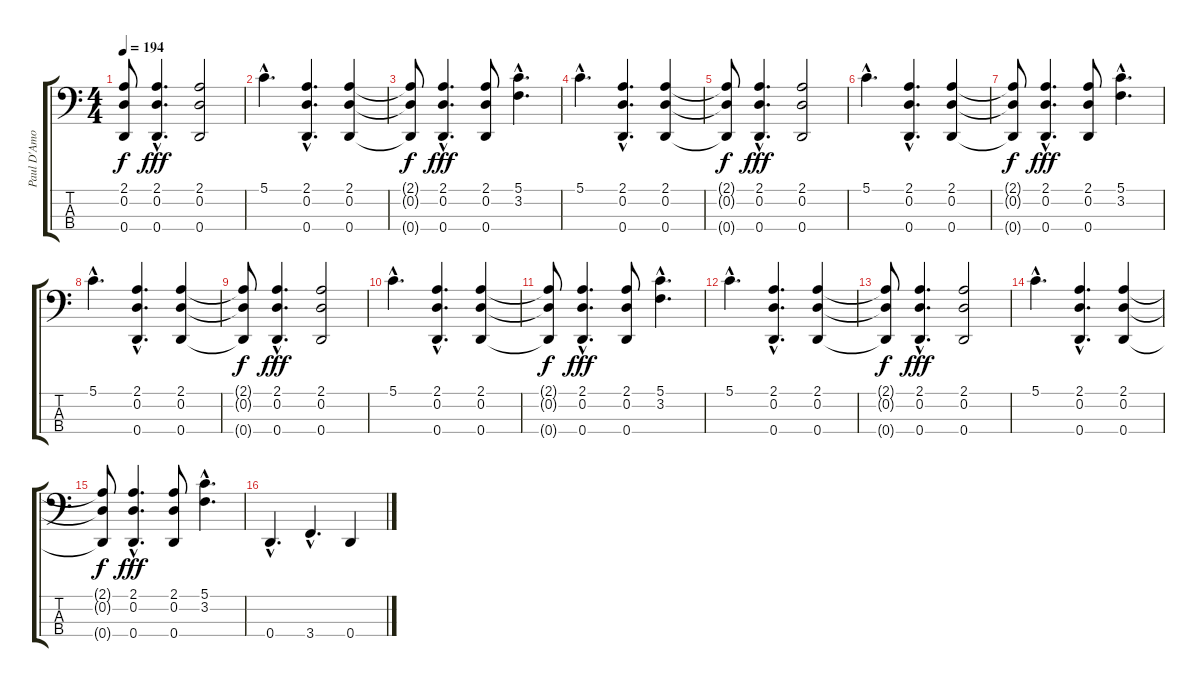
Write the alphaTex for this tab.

\track ("Paul D'Amour" "Paul D'Amo") {instrument electricbasspick}
\staff {score tabs}
\tuning (G2 D2 A1 D1) {hide}
\ts (4 4)
\tempo 194
\clef f4
\ks c
(2.1{t} 0.2{t} 0.4{t}).8{dy f} (2.1{hac} 0.2{hac} 0.4{hac}).4{d dy fff} (2.1 0.2 0.4).2 |
5.1{hac}.4{d} (2.1{hac} 0.2{hac} 0.4{hac}).4{d} (2.1 0.2 0.4).4 |
(2.1{t} 0.2{t} 0.4{t}).8{dy f} (2.1{hac} 0.2{hac} 0.4{hac}).4{d dy fff} (2.1 0.2 0.4).8 (5.1{hac} 3.2{hac}).4{d} |
5.1{hac}.4{d} (2.1{hac} 0.2{hac} 0.4{hac}).4{d} (2.1 0.2 0.4).4 |
(2.1{t} 0.2{t} 0.4{t}).8{dy f} (2.1{hac} 0.2{hac} 0.4{hac}).4{d dy fff} (2.1 0.2 0.4).2 |
5.1{hac}.4{d} (2.1{hac} 0.2{hac} 0.4{hac}).4{d} (2.1 0.2 0.4).4 |
(2.1{t} 0.2{t} 0.4{t}).8{dy f} (2.1{hac} 0.2{hac} 0.4{hac}).4{d dy fff} (2.1 0.2 0.4).8 (5.1{hac} 3.2{hac}).4{d} |
5.1{hac}.4{d} (2.1{hac} 0.2{hac} 0.4{hac}).4{d} (2.1 0.2 0.4).4 |
(2.1{t} 0.2{t} 0.4{t}).8{dy f} (2.1{hac} 0.2{hac} 0.4{hac}).4{d dy fff} (2.1 0.2 0.4).2 |
5.1{hac}.4{d} (2.1{hac} 0.2{hac} 0.4{hac}).4{d} (2.1 0.2 0.4).4 |
(2.1{t} 0.2{t} 0.4{t}).8{dy f} (2.1{hac} 0.2{hac} 0.4{hac}).4{d dy fff} (2.1 0.2 0.4).8 (5.1{hac} 3.2{hac}).4{d} |
5.1{hac}.4{d} (2.1{hac} 0.2{hac} 0.4{hac}).4{d} (2.1 0.2 0.4).4 |
(2.1{t} 0.2{t} 0.4{t}).8{dy f} (2.1{hac} 0.2{hac} 0.4{hac}).4{d dy fff} (2.1 0.2 0.4).2 |
5.1{hac}.4{d} (2.1{hac} 0.2{hac} 0.4{hac}).4{d} (2.1 0.2 0.4).4 |
(2.1{t} 0.2{t} 0.4{t}).8{dy f} (2.1{hac} 0.2{hac} 0.4{hac}).4{d dy fff} (2.1 0.2 0.4).8 (5.1{hac} 3.2{hac}).4{d} |
0.4{hac}.4{d} 3.4{hac}.4{d} 0.4.4
